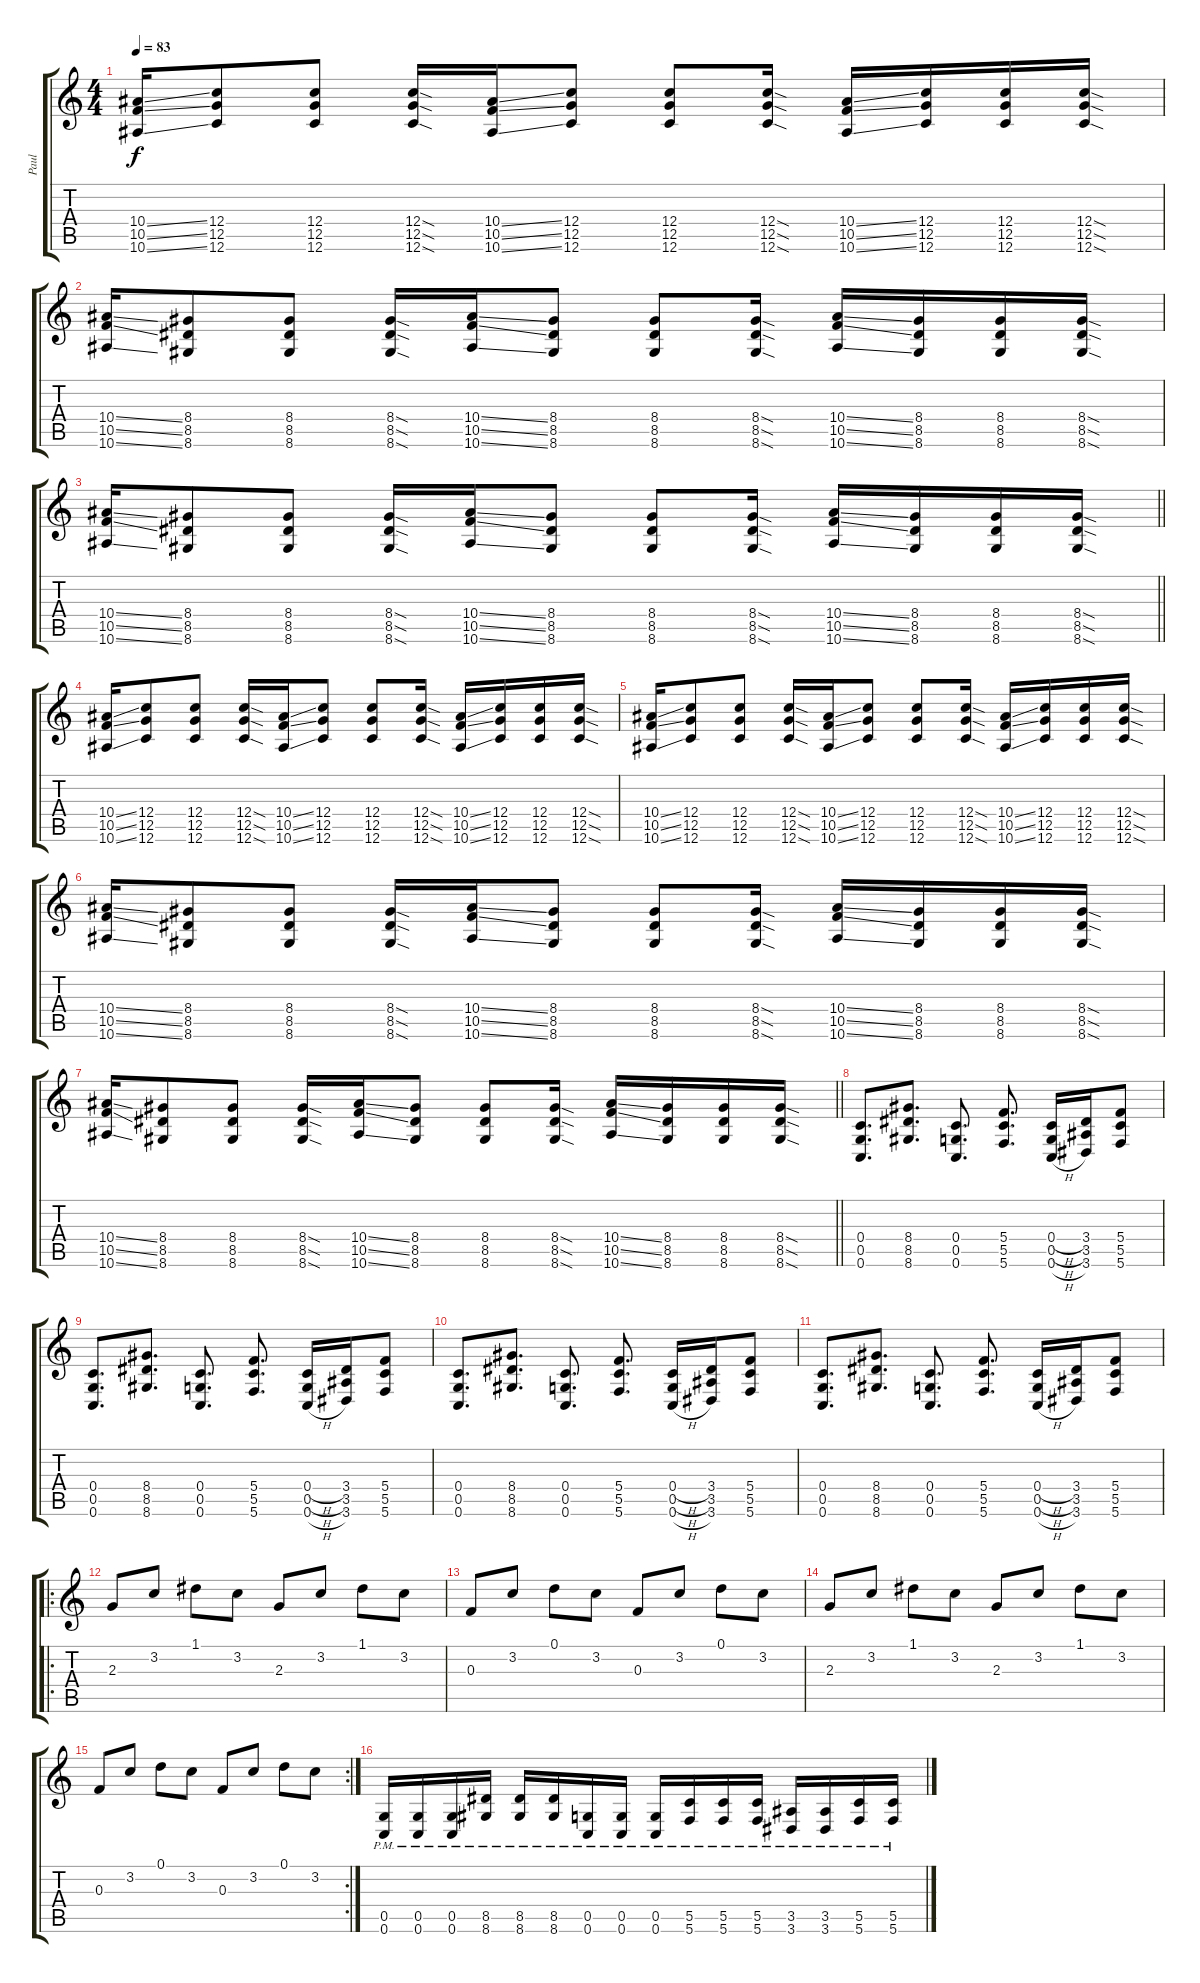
\track ("Paul" "Paul") {instrument overdrivenguitar}
\staff {score tabs}
\tuning (D4 A3 F3 C3 G2 C2) {hide}
\ts (4 4)
\tempo 83
\clef g2
\ks c
(10.4{ss} 10.5{ss} 10.6{ss}).16{dy f} (12.4 12.5 12.6).8 (12.4 12.5 12.6).8 (12.4{sod} 12.5{sod} 12.6{sod}).16 (10.4{ss} 10.5{ss} 10.6{ss}).16 (12.4 12.5 12.6).8 (12.4 12.5 12.6).8 (12.4{sod} 12.5{sod} 12.6{sod}).16 (10.4{ss} 10.5{ss} 10.6{ss}).16 (12.4 12.5 12.6).16 (12.4 12.5 12.6).16 (12.4{sod} 12.5{sod} 12.6{sod}).16 |
(10.4{ss} 10.5{ss} 10.6{ss}).16 (8.4 8.5 8.6).8 (8.4 8.5 8.6).8 (8.4{sod} 8.5{sod} 8.6{sod}).16 (10.4{ss} 10.5{ss} 10.6{ss}).16 (8.4 8.5 8.6).8 (8.4 8.5 8.6).8 (8.4{sod} 8.5{sod} 8.6{sod}).16 (10.4{ss} 10.5{ss} 10.6{ss}).16 (8.4 8.5 8.6).16 (8.4 8.5 8.6).16 (8.4{sod} 8.5{sod} 8.6{sod}).16 |
\barLineRight lightlight
(10.4{ss} 10.5{ss} 10.6{ss}).16 (8.4 8.5 8.6).8 (8.4 8.5 8.6).8 (8.4{sod} 8.5{sod} 8.6{sod}).16 (10.4{ss} 10.5{ss} 10.6{ss}).16 (8.4 8.5 8.6).8 (8.4 8.5 8.6).8 (8.4{sod} 8.5{sod} 8.6{sod}).16 (10.4{ss} 10.5{ss} 10.6{ss}).16 (8.4 8.5 8.6).16 (8.4 8.5 8.6).16 (8.4{sod} 8.5{sod} 8.6{sod}).16 |
(10.4{ss} 10.5{ss} 10.6{ss}).16 (12.4 12.5 12.6).8 (12.4 12.5 12.6).8 (12.4{sod} 12.5{sod} 12.6{sod}).16 (10.4{ss} 10.5{ss} 10.6{ss}).16 (12.4 12.5 12.6).8 (12.4 12.5 12.6).8 (12.4{sod} 12.5{sod} 12.6{sod}).16 (10.4{ss} 10.5{ss} 10.6{ss}).16 (12.4 12.5 12.6).16 (12.4 12.5 12.6).16 (12.4{sod} 12.5{sod} 12.6{sod}).16 |
(10.4{ss} 10.5{ss} 10.6{ss}).16 (12.4 12.5 12.6).8 (12.4 12.5 12.6).8 (12.4{sod} 12.5{sod} 12.6{sod}).16 (10.4{ss} 10.5{ss} 10.6{ss}).16 (12.4 12.5 12.6).8 (12.4 12.5 12.6).8 (12.4{sod} 12.5{sod} 12.6{sod}).16 (10.4{ss} 10.5{ss} 10.6{ss}).16 (12.4 12.5 12.6).16 (12.4 12.5 12.6).16 (12.4{sod} 12.5{sod} 12.6{sod}).16 |
(10.4{ss} 10.5{ss} 10.6{ss}).16 (8.4 8.5 8.6).8 (8.4 8.5 8.6).8 (8.4{sod} 8.5{sod} 8.6{sod}).16 (10.4{ss} 10.5{ss} 10.6{ss}).16 (8.4 8.5 8.6).8 (8.4 8.5 8.6).8 (8.4{sod} 8.5{sod} 8.6{sod}).16 (10.4{ss} 10.5{ss} 10.6{ss}).16 (8.4 8.5 8.6).16 (8.4 8.5 8.6).16 (8.4{sod} 8.5{sod} 8.6{sod}).16 |
\barLineRight lightlight
(10.4{ss} 10.5{ss} 10.6{ss}).16 (8.4 8.5 8.6).8 (8.4 8.5 8.6).8 (8.4{sod} 8.5{sod} 8.6{sod}).16 (10.4{ss} 10.5{ss} 10.6{ss}).16 (8.4 8.5 8.6).8 (8.4 8.5 8.6).8 (8.4{sod} 8.5{sod} 8.6{sod}).16 (10.4{ss} 10.5{ss} 10.6{ss}).16 (8.4 8.5 8.6).16 (8.4 8.5 8.6).16 (8.4{sod} 8.5{sod} 8.6{sod}).16 |
(0.4 0.5 0.6).8{d} (8.4 8.5 8.6).8{d} (0.4 0.5 0.6).8{d} (5.4 5.5 5.6).8{d} (0.4{h} 0.5{h} 0.6{h}).16 (3.4 3.5 3.6).16 (5.4 5.5 5.6).8 |
(0.4 0.5 0.6).8{d} (8.4 8.5 8.6).8{d} (0.4 0.5 0.6).8{d} (5.4 5.5 5.6).8{d} (0.4{h} 0.5{h} 0.6{h}).16 (3.4 3.5 3.6).16 (5.4 5.5 5.6).8 |
(0.4 0.5 0.6).8{d} (8.4 8.5 8.6).8{d} (0.4 0.5 0.6).8{d} (5.4 5.5 5.6).8{d} (0.4{h} 0.5{h} 0.6{h}).16 (3.4 3.5 3.6).16 (5.4 5.5 5.6).8 |
(0.4 0.5 0.6).8{d} (8.4 8.5 8.6).8{d} (0.4 0.5 0.6).8{d} (5.4 5.5 5.6).8{d} (0.4{h} 0.5{h} 0.6{h}).16 (3.4 3.5 3.6).16 (5.4 5.5 5.6).8 |
\ro
2.3.8{instrument electricguitarmuted} 3.2.8 1.1.8 3.2.8 2.3.8 3.2.8 1.1.8 3.2.8 |
0.3.8 3.2.8 0.1.8 3.2.8 0.3.8 3.2.8 0.1.8 3.2.8 |
2.3.8{instrument electricguitarmuted} 3.2.8 1.1.8 3.2.8 2.3.8 3.2.8 1.1.8 3.2.8 |
\rc 2
0.3.8 3.2.8 0.1.8 3.2.8 0.3.8 3.2.8 0.1.8 3.2.8 |
(0.5{pm} 0.6{pm}).16{volume 14 instrument overdrivenguitar} (0.5{pm} 0.6{pm}).16 (0.5{pm} 0.6{pm}).16 (8.5{pm} 8.6{pm}).16 (8.5{pm} 8.6{pm}).16 (8.5{pm} 8.6{pm}).16 (0.5{pm} 0.6{pm}).16 (0.5{pm} 0.6{pm}).16 (0.5{pm} 0.6{pm}).16 (5.5{pm} 5.6{pm}).16 (5.5{pm} 5.6{pm}).16 (5.5{pm} 5.6{pm}).16 (3.5{pm} 3.6{pm}).16 (3.5{pm} 3.6{pm}).16 (5.5{pm} 5.6{pm}).16 (5.5{pm} 5.6{pm}).16
